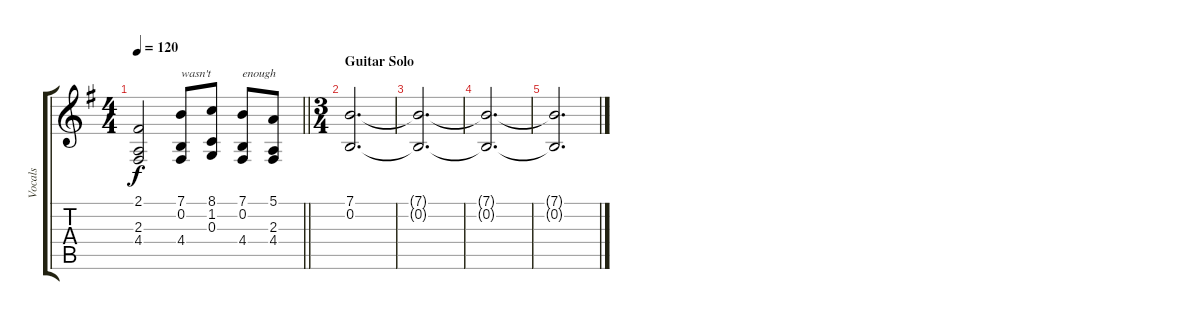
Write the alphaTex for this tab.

\track ("Vocals" "Vocals") {instrument recorder}
\staff {score tabs}
\tuning (E4 B3 G3 D3 A2 E2) {hide}
\ts (4 4)
\tempo 120
\clef g2
\barLineRight lightlight
\ks g
(2.1 2.3{t} 4.4{t}).2{dy f} (7.1 0.2 4.4).8{txt "wasn't"} (8.1 1.2 0.3).8 (7.1 0.2 4.4).8{txt "enough"} (5.1 2.3 4.4).8 |
\ts (3 4)
\section ("" "Guitar Solo")
(7.1 0.2).2{d} |
(7.1{t} 0.2{t}).2{d} |
(7.1{t} 0.2{t}).2{d} |
(7.1{t} 0.2{t}).2{d}
